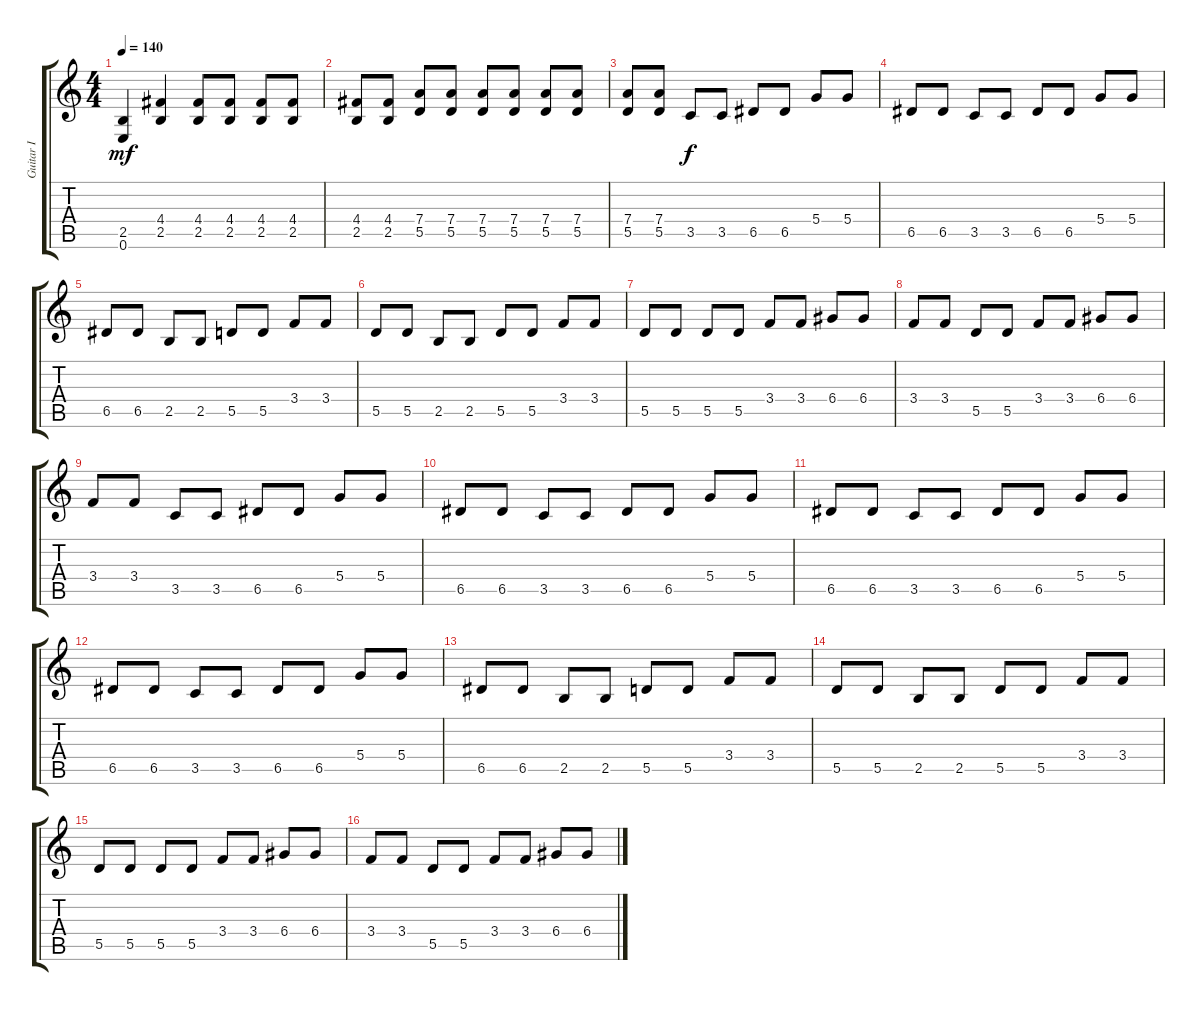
\track ("Guitar I" "Guitar I") {instrument distortionguitar}
\staff {score tabs}
\tuning (E4 B3 G3 D3 A2 E2) {hide}
\ts (4 4)
\tempo 140
\clef g2
\ks c
(2.5 0.6).4{dy mf} (4.4 2.5).4 (4.4 2.5).8 (4.4 2.5).8 (4.4 2.5).8 (4.4 2.5).8 |
(4.4 2.5).8 (4.4 2.5).8 (7.4 5.5).8 (7.4 5.5).8 (7.4 5.5).8 (7.4 5.5).8 (7.4 5.5).8 (7.4 5.5).8 |
(7.4 5.5).8 (7.4 5.5).8 3.5.8{dy f balance 8} 3.5.8 6.5.8 6.5.8 5.4.8 5.4.8 |
6.5.8 6.5.8 3.5.8 3.5.8 6.5.8 6.5.8 5.4.8 5.4.8 |
6.5.8 6.5.8 2.5.8 2.5.8 5.5.8 5.5.8 3.4.8 3.4.8 |
5.5.8 5.5.8 2.5.8 2.5.8 5.5.8 5.5.8 3.4.8 3.4.8 |
5.5.8 5.5.8 5.5.8 5.5.8 3.4.8 3.4.8 6.4.8 6.4.8 |
3.4.8 3.4.8 5.5.8 5.5.8 3.4.8 3.4.8 6.4.8 6.4.8 |
3.4.8 3.4.8 3.5.8 3.5.8 6.5.8 6.5.8 5.4.8 5.4.8 |
6.5.8 6.5.8 3.5.8 3.5.8 6.5.8 6.5.8 5.4.8 5.4.8 |
6.5.8 6.5.8 3.5.8 3.5.8 6.5.8 6.5.8 5.4.8 5.4.8 |
6.5.8 6.5.8 3.5.8 3.5.8 6.5.8 6.5.8 5.4.8 5.4.8 |
6.5.8 6.5.8 2.5.8 2.5.8 5.5.8 5.5.8 3.4.8 3.4.8 |
5.5.8 5.5.8 2.5.8 2.5.8 5.5.8 5.5.8 3.4.8 3.4.8 |
5.5.8 5.5.8 5.5.8 5.5.8 3.4.8 3.4.8 6.4.8 6.4.8 |
3.4.8 3.4.8 5.5.8 5.5.8 3.4.8 3.4.8 6.4.8 6.4.8
